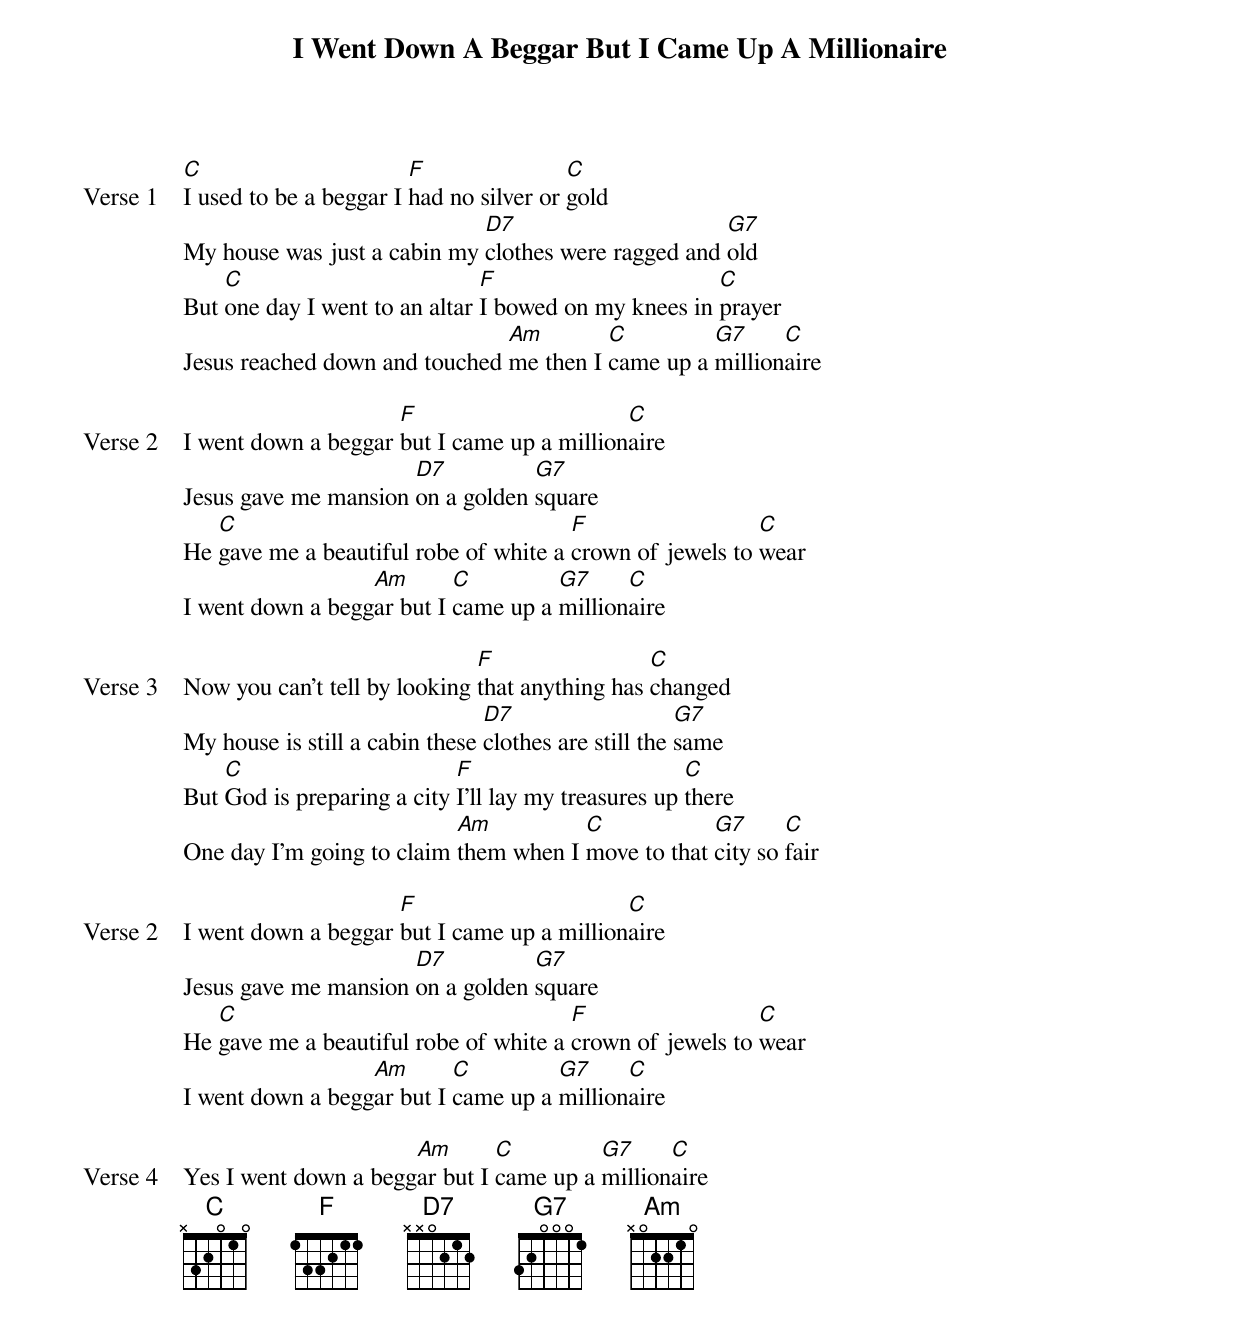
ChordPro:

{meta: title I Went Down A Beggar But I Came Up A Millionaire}
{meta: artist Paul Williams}
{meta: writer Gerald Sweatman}

{start_of_verse: Verse 1}
[C]I used to be a beggar I [F]had no silver or [C]gold
My house was just a cabin my [D7]clothes were ragged and [G7]old
But [C]one day I went to an altar [F]I bowed on my knees in [C]prayer
Jesus reached down and touched [Am]me then I [C]came up a [G7]million[C]aire
{end_of_verse}

{start_of_verse: Verse 2}
I went down a beggar [F]but I came up a million[C]aire
Jesus gave me mansion [D7]on a golden [G7]square
He [C]gave me a beautiful robe of white a [F]crown of jewels to [C]wear
I went down a begg[Am]ar but I [C]came up a [G7]million[C]aire
{end_of_verse}

{start_of_verse: Verse 3}
Now you can’t tell by looking [F]that anything has [C]changed
My house is still a cabin these [D7]clothes are still the [G7]same
But [C]God is preparing a city [F]I’ll lay my treasures up [C]there
One day I’m going to claim [Am]them when I [C]move to that [G7]city so [C]fair
{end_of_verse}

{start_of_verse: Verse 2}
I went down a beggar [F]but I came up a million[C]aire
Jesus gave me mansion [D7]on a golden [G7]square
He [C]gave me a beautiful robe of white a [F]crown of jewels to [C]wear
I went down a begg[Am]ar but I [C]came up a [G7]million[C]aire
{end_of_verse}

{start_of_verse: Verse 4}
Yes I went down a begg[Am]ar but I [C]came up a [G7]million[C]aire
{end_of_verse}
